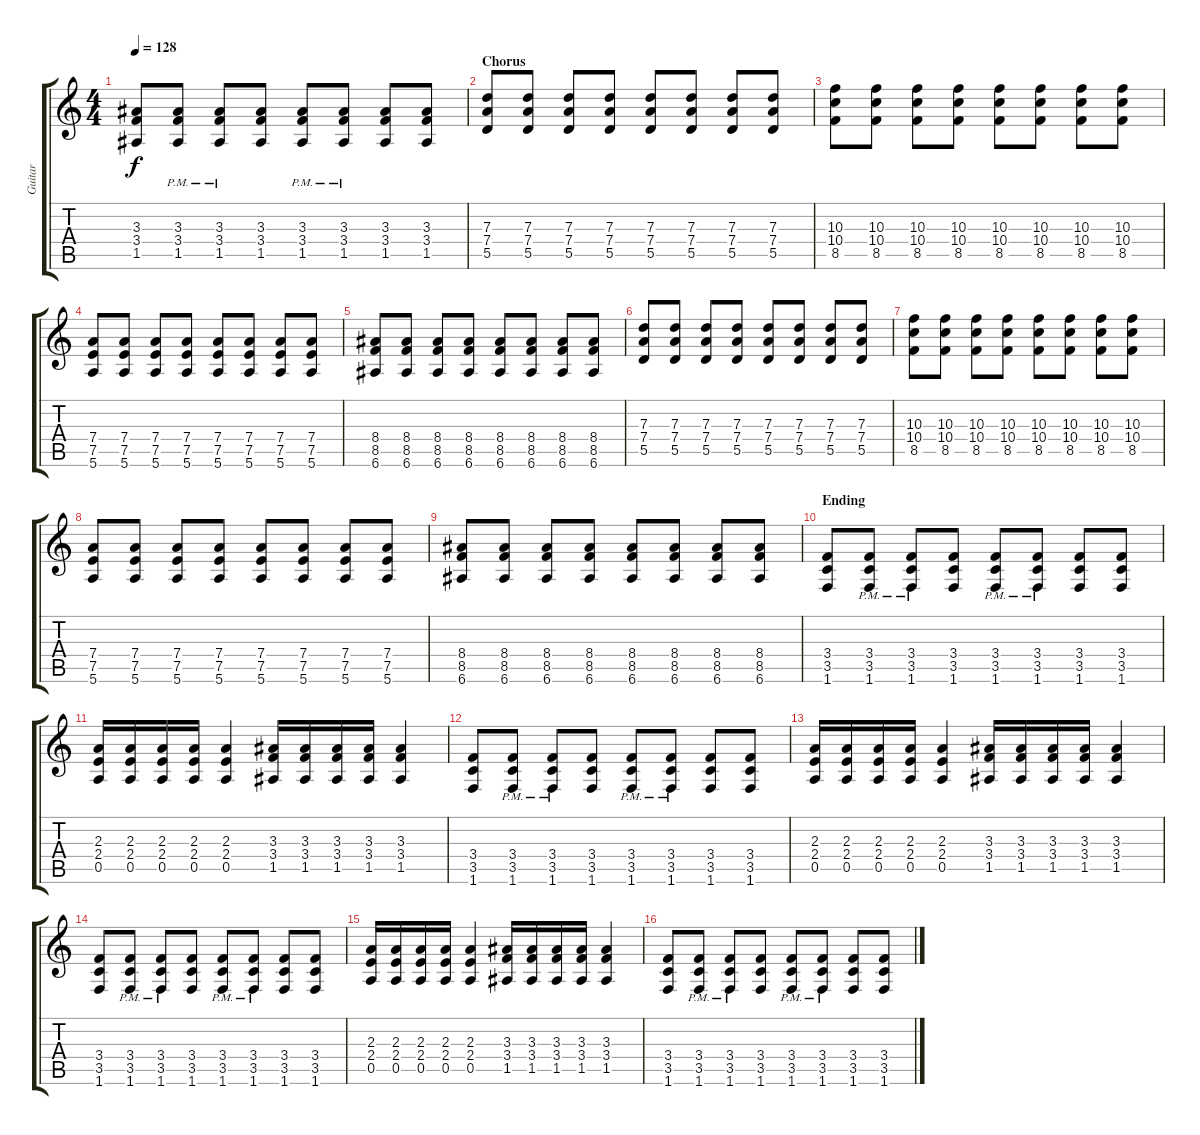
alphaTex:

\track ("Guitar" "Guitar") {instrument distortionguitar}
\staff {score tabs}
\tuning (E4 B3 G3 D3 A2 E2) {hide}
\ts (4 4)
\tempo 128
\clef g2
\ks c
(3.3 3.4 1.5).8{dy f} (3.3{pm} 3.4{pm} 1.5{pm}).8 (3.3{pm} 3.4{pm} 1.5{pm}).8 (3.3 3.4 1.5).8 (3.3{pm} 3.4{pm} 1.5{pm}).8 (3.3{pm} 3.4{pm} 1.5{pm}).8 (3.3 3.4 1.5).8 (3.3 3.4 1.5).8 |
\section ("" "Chorus")
(7.3 7.4 5.5).8 (7.3 7.4 5.5).8 (7.3 7.4 5.5).8 (7.3 7.4 5.5).8 (7.3 7.4 5.5).8 (7.3 7.4 5.5).8 (7.3 7.4 5.5).8 (7.3 7.4 5.5).8 |
(10.3 10.4 8.5).8 (10.3 10.4 8.5).8 (10.3 10.4 8.5).8 (10.3 10.4 8.5).8 (10.3 10.4 8.5).8 (10.3 10.4 8.5).8 (10.3 10.4 8.5).8 (10.3 10.4 8.5).8 |
(7.4 7.5 5.6).8 (7.4 7.5 5.6).8 (7.4 7.5 5.6).8 (7.4 7.5 5.6).8 (7.4 7.5 5.6).8 (7.4 7.5 5.6).8 (7.4 7.5 5.6).8 (7.4 7.5 5.6).8 |
(8.4 8.5 6.6).8 (8.4 8.5 6.6).8 (8.4 8.5 6.6).8 (8.4 8.5 6.6).8 (8.4 8.5 6.6).8 (8.4 8.5 6.6).8 (8.4 8.5 6.6).8 (8.4 8.5 6.6).8 |
(7.3 7.4 5.5).8 (7.3 7.4 5.5).8 (7.3 7.4 5.5).8 (7.3 7.4 5.5).8 (7.3 7.4 5.5).8 (7.3 7.4 5.5).8 (7.3 7.4 5.5).8 (7.3 7.4 5.5).8 |
(10.3 10.4 8.5).8 (10.3 10.4 8.5).8 (10.3 10.4 8.5).8 (10.3 10.4 8.5).8 (10.3 10.4 8.5).8 (10.3 10.4 8.5).8 (10.3 10.4 8.5).8 (10.3 10.4 8.5).8 |
(7.4 7.5 5.6).8 (7.4 7.5 5.6).8 (7.4 7.5 5.6).8 (7.4 7.5 5.6).8 (7.4 7.5 5.6).8 (7.4 7.5 5.6).8 (7.4 7.5 5.6).8 (7.4 7.5 5.6).8 |
(8.4 8.5 6.6).8 (8.4 8.5 6.6).8 (8.4 8.5 6.6).8 (8.4 8.5 6.6).8 (8.4 8.5 6.6).8 (8.4 8.5 6.6).8 (8.4 8.5 6.6).8 (8.4 8.5 6.6).8 |
\section ("" "Ending")
(3.4 3.5 1.6).8 (3.4{pm} 3.5{pm} 1.6{pm}).8 (3.4{pm} 3.5{pm} 1.6{pm}).8 (3.4 3.5 1.6).8 (3.4{pm} 3.5{pm} 1.6{pm}).8 (3.4{pm} 3.5{pm} 1.6{pm}).8 (3.4 3.5 1.6).8 (3.4 3.5 1.6).8 |
(2.3 2.4 0.5).16 (2.3 2.4 0.5).16 (2.3 2.4 0.5).16 (2.3 2.4 0.5).16 (2.3 2.4 0.5).4 (3.3 3.4 1.5).16 (3.3 3.4 1.5).16 (3.3 3.4 1.5).16 (3.3 3.4 1.5).16 (3.3 3.4 1.5).4 |
(3.4 3.5 1.6).8 (3.4{pm} 3.5{pm} 1.6{pm}).8 (3.4{pm} 3.5{pm} 1.6{pm}).8 (3.4 3.5 1.6).8 (3.4{pm} 3.5{pm} 1.6{pm}).8 (3.4{pm} 3.5{pm} 1.6{pm}).8 (3.4 3.5 1.6).8 (3.4 3.5 1.6).8 |
(2.3 2.4 0.5).16 (2.3 2.4 0.5).16 (2.3 2.4 0.5).16 (2.3 2.4 0.5).16 (2.3 2.4 0.5).4 (3.3 3.4 1.5).16 (3.3 3.4 1.5).16 (3.3 3.4 1.5).16 (3.3 3.4 1.5).16 (3.3 3.4 1.5).4 |
(3.4 3.5 1.6).8 (3.4{pm} 3.5{pm} 1.6{pm}).8 (3.4{pm} 3.5{pm} 1.6{pm}).8 (3.4 3.5 1.6).8 (3.4{pm} 3.5{pm} 1.6{pm}).8 (3.4{pm} 3.5{pm} 1.6{pm}).8 (3.4 3.5 1.6).8 (3.4 3.5 1.6).8 |
(2.3 2.4 0.5).16 (2.3 2.4 0.5).16 (2.3 2.4 0.5).16 (2.3 2.4 0.5).16 (2.3 2.4 0.5).4 (3.3 3.4 1.5).16 (3.3 3.4 1.5).16 (3.3 3.4 1.5).16 (3.3 3.4 1.5).16 (3.3 3.4 1.5).4 |
(3.4 3.5 1.6).8 (3.4{pm} 3.5{pm} 1.6{pm}).8 (3.4{pm} 3.5{pm} 1.6{pm}).8 (3.4 3.5 1.6).8 (3.4{pm} 3.5{pm} 1.6{pm}).8 (3.4{pm} 3.5{pm} 1.6{pm}).8 (3.4 3.5 1.6).8 (3.4 3.5 1.6).8
